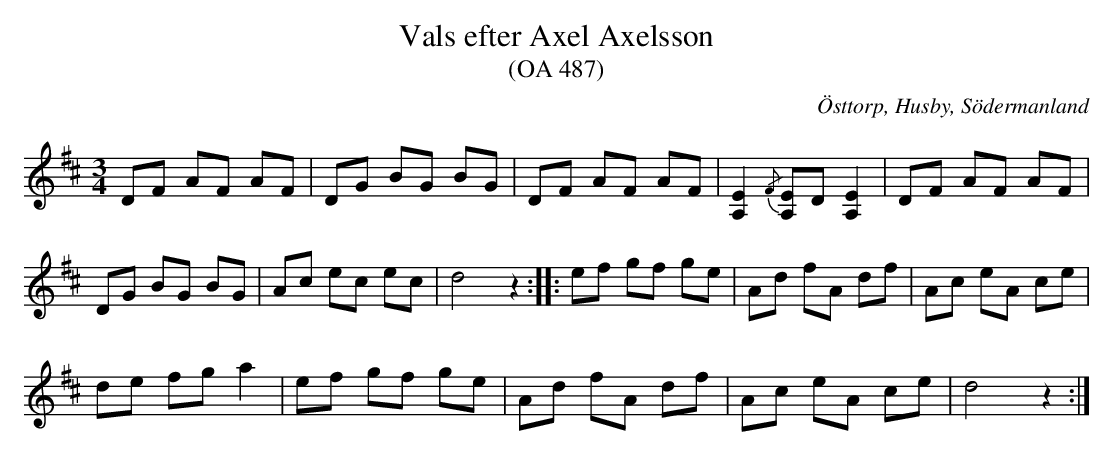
X:1
T:Vals efter Axel Axelsson
T:(OA 487)
O:Östtorp, Husby, Södermanland
M:3/4
L:1/4
Q: 140
K:D
D/F/ A/F/ A/F/ | D/G/ B/G/ B/G/ | D/F/ A/F/ A/F/ | [A,E]{/F} [A,E]/D/ [A,E] |  D/F/ A/F/ A/F/ |
D/G/ B/G/ B/G/ | A/c/ e/c/ e/c/ | d2 z ::  e/f/ g/f/ g/e/ | A/d/ f/A/ d/f/ | A/c/ e/A/ c/e/ |
d/e/ f/g/ a |  e/f/ g/f/ g/e/ | A/d/ f/A/ d/f/ | A/c/ e/A/ c/e/ | d2 z :|
